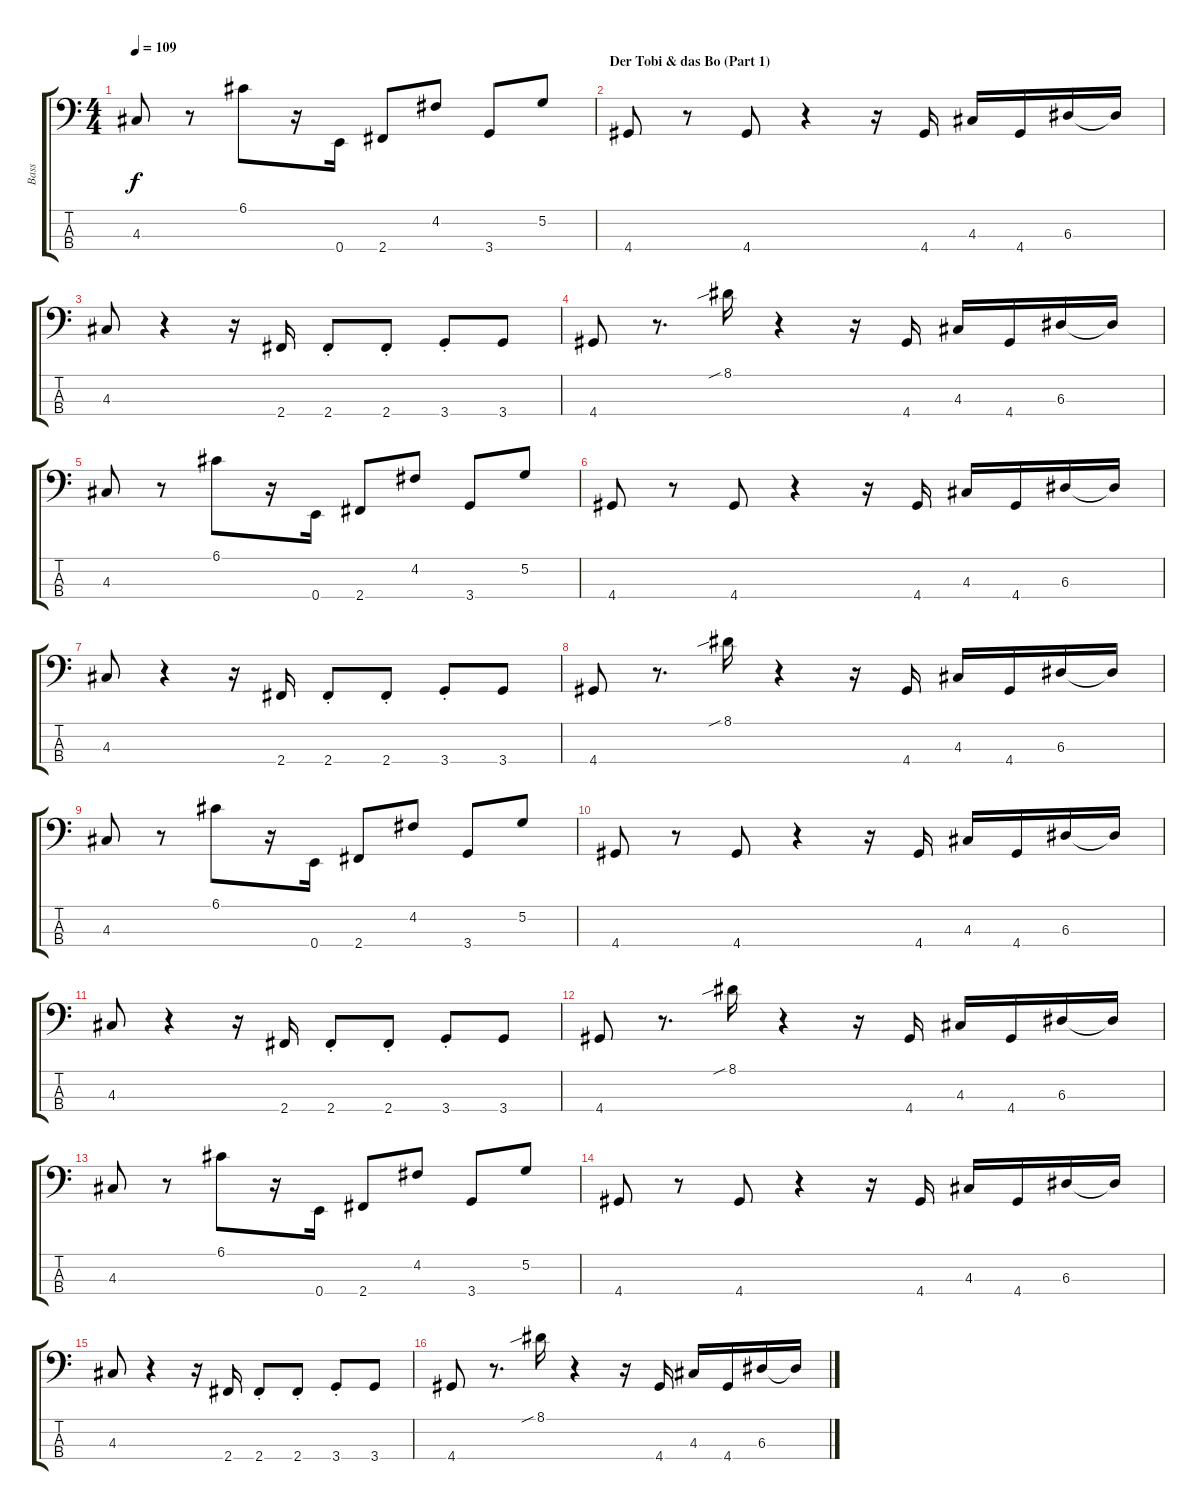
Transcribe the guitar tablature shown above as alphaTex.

\track ("Bass" "Bass") {instrument electricbassfinger}
\staff {score tabs}
\tuning (G2 D2 A1 E1) {hide}
\ts (4 4)
\tempo 109
\clef f4
\ks c
4.3.8{dy f} r.8 6.1.8 r.16 0.4.16 2.4.8 4.2.8 3.4.8 5.2.8 |
\section ("" "Der Tobi & das Bo (Part 1)")
4.4.8 r.8 4.4.8 r.4 r.16 4.4.16 4.3.16 4.4.16 6.3.16 6.3{t}.16 |
4.3.8 r.4 r.16 2.4.16 2.4{st}.8 2.4{st}.8 3.4{st}.8 3.4.8 |
4.4.8 r.8{d} 8.1{sib}.16 r.4 r.16 4.4.16 4.3.16 4.4.16 6.3.16 6.3{t}.16 |
4.3.8 r.8 6.1.8 r.16 0.4.16 2.4.8 4.2.8 3.4.8 5.2.8 |
4.4.8 r.8 4.4.8 r.4 r.16 4.4.16 4.3.16 4.4.16 6.3.16 6.3{t}.16 |
4.3.8 r.4 r.16 2.4.16 2.4{st}.8 2.4{st}.8 3.4{st}.8 3.4.8 |
4.4.8 r.8{d} 8.1{sib}.16 r.4 r.16 4.4.16 4.3.16 4.4.16 6.3.16 6.3{t}.16 |
4.3.8 r.8 6.1.8 r.16 0.4.16 2.4.8 4.2.8 3.4.8 5.2.8 |
4.4.8 r.8 4.4.8 r.4 r.16 4.4.16 4.3.16 4.4.16 6.3.16 6.3{t}.16 |
4.3.8 r.4 r.16 2.4.16 2.4{st}.8 2.4{st}.8 3.4{st}.8 3.4.8 |
4.4.8 r.8{d} 8.1{sib}.16 r.4 r.16 4.4.16 4.3.16 4.4.16 6.3.16 6.3{t}.16 |
4.3.8 r.8 6.1.8 r.16 0.4.16 2.4.8 4.2.8 3.4.8 5.2.8 |
4.4.8 r.8 4.4.8 r.4 r.16 4.4.16 4.3.16 4.4.16 6.3.16 6.3{t}.16 |
4.3.8 r.4 r.16 2.4.16 2.4{st}.8 2.4{st}.8 3.4{st}.8 3.4.8 |
4.4.8 r.8{d} 8.1{sib}.16 r.4 r.16 4.4.16 4.3.16 4.4.16 6.3.16 6.3{t}.16
